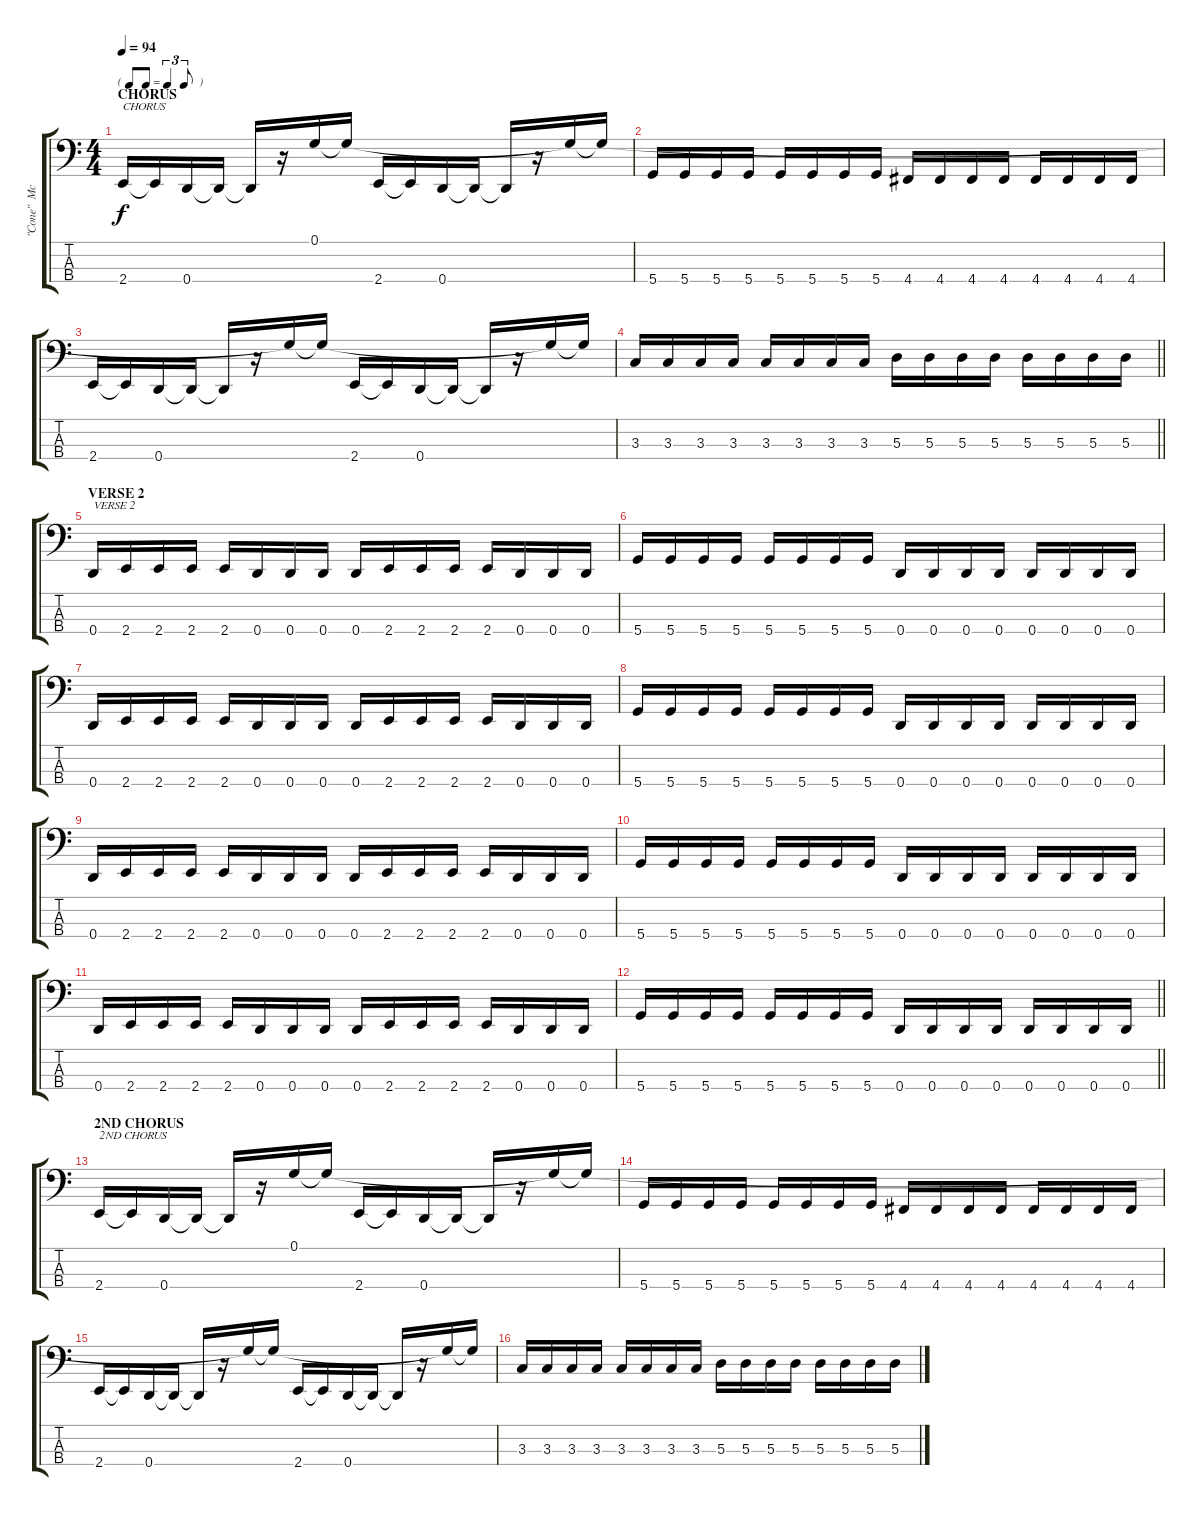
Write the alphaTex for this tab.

\track ("\"Cone\"  McCaslin                 (bass)" "\"Cone\"  Mc") {instrument electricbasspick}
\staff {score tabs}
\tuning (G2 D2 A1 D1) {hide}
\ts (4 4)
\tf triplet8th
\section ("" "CHORUS")
\tempo 94
\clef f4
\ks c
2.4.16{txt "CHORUS" dy f} 2.4{t}.16 0.4.16 0.4{t}.16 0.4{t}.16 r.16 0.1.16 0.1{t}.16 2.4.16 2.4{t}.16 0.4.16 0.4{t}.16 0.4{t}.16 r.16 0.1{t}.16 0.1{t}.16 |
5.4.16 5.4.16 5.4.16 5.4.16 5.4.16 5.4.16 5.4.16 5.4.16 4.4.16 4.4.16 4.4.16 4.4.16 4.4.16 4.4.16 4.4.16 4.4.16 |
2.4.16 2.4{t}.16 0.4.16 0.4{t}.16 0.4{t}.16 r.16 0.1{t}.16 0.1{t}.16 2.4.16 2.4{t}.16 0.4.16 0.4{t}.16 0.4{t}.16 r.16 0.1{t}.16 0.1{t}.16 |
\barLineRight lightlight
3.3.16 3.3.16 3.3.16 3.3.16 3.3.16 3.3.16 3.3.16 3.3.16 5.3.16 5.3.16 5.3.16 5.3.16 5.3.16 5.3.16 5.3.16 5.3.16 |
\section ("" "VERSE 2")
0.4.16{txt "VERSE 2"} 2.4.16 2.4.16 2.4.16 2.4.16 0.4.16 0.4.16 0.4.16 0.4.16 2.4.16 2.4.16 2.4.16 2.4.16 0.4.16 0.4.16 0.4.16 |
5.4.16 5.4.16 5.4.16 5.4.16 5.4.16 5.4.16 5.4.16 5.4.16 0.4.16 0.4.16 0.4.16 0.4.16 0.4.16 0.4.16 0.4.16 0.4.16 |
0.4.16 2.4.16 2.4.16 2.4.16 2.4.16 0.4.16 0.4.16 0.4.16 0.4.16 2.4.16 2.4.16 2.4.16 2.4.16 0.4.16 0.4.16 0.4.16 |
5.4.16 5.4.16 5.4.16 5.4.16 5.4.16 5.4.16 5.4.16 5.4.16 0.4.16 0.4.16 0.4.16 0.4.16 0.4.16 0.4.16 0.4.16 0.4.16 |
0.4.16 2.4.16 2.4.16 2.4.16 2.4.16 0.4.16 0.4.16 0.4.16 0.4.16 2.4.16 2.4.16 2.4.16 2.4.16 0.4.16 0.4.16 0.4.16 |
5.4.16 5.4.16 5.4.16 5.4.16 5.4.16 5.4.16 5.4.16 5.4.16 0.4.16 0.4.16 0.4.16 0.4.16 0.4.16 0.4.16 0.4.16 0.4.16 |
0.4.16 2.4.16 2.4.16 2.4.16 2.4.16 0.4.16 0.4.16 0.4.16 0.4.16 2.4.16 2.4.16 2.4.16 2.4.16 0.4.16 0.4.16 0.4.16 |
\barLineRight lightlight
5.4.16 5.4.16 5.4.16 5.4.16 5.4.16 5.4.16 5.4.16 5.4.16 0.4.16 0.4.16 0.4.16 0.4.16 0.4.16 0.4.16 0.4.16 0.4.16 |
\section ("" "2ND CHORUS")
2.4.16{txt "2ND CHORUS"} 2.4{t}.16 0.4.16 0.4{t}.16 0.4{t}.16 r.16 0.1.16 0.1{t}.16 2.4.16 2.4{t}.16 0.4.16 0.4{t}.16 0.4{t}.16 r.16 0.1{t}.16 0.1{t}.16 |
5.4.16 5.4.16 5.4.16 5.4.16 5.4.16 5.4.16 5.4.16 5.4.16 4.4.16 4.4.16 4.4.16 4.4.16 4.4.16 4.4.16 4.4.16 4.4.16 |
2.4.16 2.4{t}.16 0.4.16 0.4{t}.16 0.4{t}.16 r.16 0.1{t}.16 0.1{t}.16 2.4.16 2.4{t}.16 0.4.16 0.4{t}.16 0.4{t}.16 r.16 0.1{t}.16 0.1{t}.16 |
3.3.16 3.3.16 3.3.16 3.3.16 3.3.16 3.3.16 3.3.16 3.3.16 5.3.16 5.3.16 5.3.16 5.3.16 5.3.16 5.3.16 5.3.16 5.3.16
